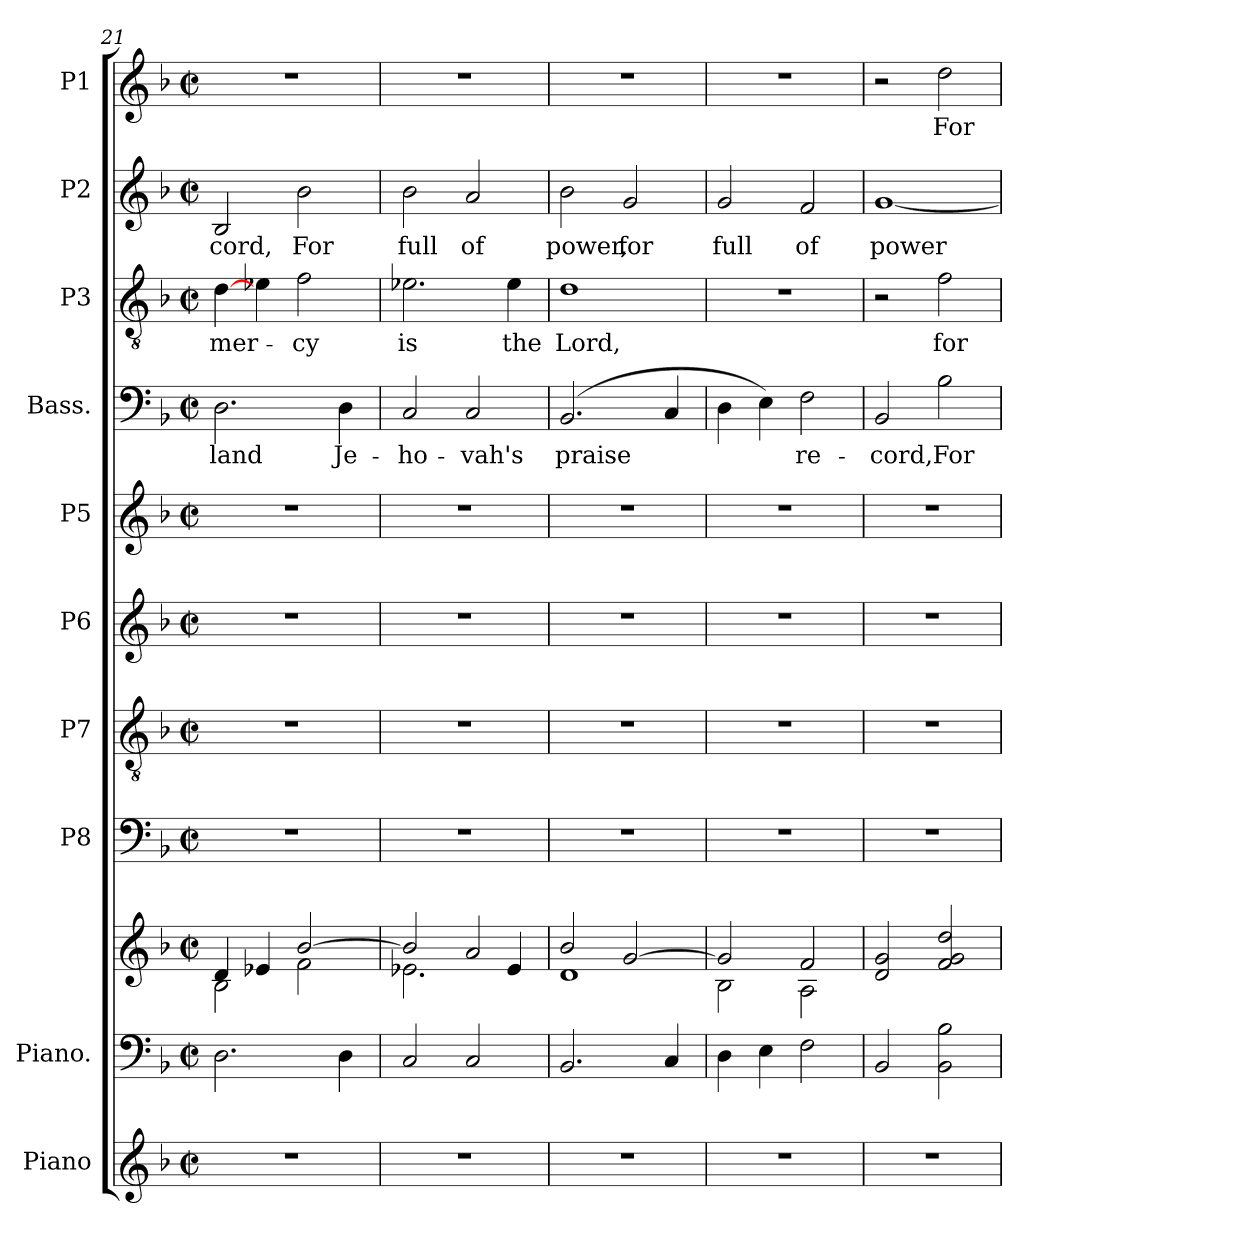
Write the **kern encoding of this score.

**kern	**kern	**kern	**kern	**kern	**kern	**kern	**kern	**text	**kern	**text	**kern	**text	**kern	**text
*part10	*part9	*part9	*part8	*part7	*part6	*part5	*part4	*part4	*part3	*part3	*part2	*part2	*part1	*part1
*staff11	*staff10	*staff9	*staff8	*staff7	*staff6	*staff5	*staff4	*staff4	*staff3	*staff3	*staff2	*staff2	*staff1	*staff1
*I"Piano	*I"Piano.	*	*I"P8	*I"P7	*I"P6	*I"P5	*I"Bass.	*	*I"P3	*	*I"P2	*	*I"P1	*
*I'Pno.	*	*	*	*	*	*	*	*	*	*	*	*	*	*
*clefG2	*clefF4	*clefG2	*clefF4	*clefGv2	*clefG2	*clefG2	*clefF4	*	*clefGv2	*	*clefG2	*	*clefG2	*
*k[b-]	*k[b-]	*k[b-]	*k[b-]	*k[b-]	*k[b-]	*k[b-]	*k[b-]	*	*k[b-]	*	*k[b-]	*	*k[b-]	*
*F:	*F:	*F:	*F:	*F:	*F:	*F:	*F:	*	*F:	*	*F:	*	*F:	*
*M2/2	*M2/2	*M2/2	*M2/2	*M2/2	*M2/2	*M2/2	*M2/2	*	*M2/2	*	*M2/2	*	*M2/2	*
*met(c|)	*met(c|)	*met(c|)	*met(c|)	*met(c|)	*met(c|)	*met(c|)	*met(c|)	*	*met(c|)	*	*met(c|)	*	*met(c|)	*
=21	=21	=21	=21	=21	=21	=21	=21	=21	=21	=21	=21	=21	=21	=21
*	*	*^	*	*	*	*	*	*	*	*	*	*	*	*
!	!	!	!	!	!	!	!	!	!LO:LY:b:color=#000000	!	!	!	!	!	!
!	!	!	!	!	!	!	!	!	!	!	!LO:LY:b:color=#000000	!	!	!	!
!	!	!	!	!	!	!	!	!	!	!	!	!	!LO:LY:b:color=#000000	!	!
1r	2.Di\	4di/	2B-i\	1r	1r	1r	1r	2.Di\	land	[4di\	mer-	2B-i/	-cord,	1r	.
.	.	4e-Xi/	.	.	.	.	.	.	.	4e-Xi\	.	.	.	.	.
!	!	!	!	!	!	!	!	!	!	!	!LO:LY:b:color=#000000	!	!	!	!
!	!	!	!	!	!	!	!	!	!	!	!	!	!LO:LY:b:color=#000000	!	!
.	.	[2b-i/	2fi\	.	.	.	.	.	.	2fi\	-cy	2b-i\	For	.	.
!	!	!	!	!	!	!	!	!	!LO:LY:b:color=#000000	!	!	!	!	!	!
.	4Di\	.	.	.	.	.	.	4Di\	Je-	.	.	.	.	.	.
=22	=22	=22	=22	=22	=22	=22	=22	=22	=22	=22	=22	=22	=22	=22	=22
!	!	!	!	!	!	!	!	!	!LO:LY:b:color=#000000	!	!	!	!	!	!
!	!	!	!	!	!	!	!	!	!	!	!LO:LY:b:color=#000000	!	!	!	!
!	!	!	!	!	!	!	!	!	!	!	!	!	!LO:LY:b:color=#000000	!	!
1r	2Ci/	2b-i/]	2.e-Xi\	1r	1r	1r	1r	2Ci/	-ho-	2.e-Xi\	is	2b-i\	full	1r	.
!	!	!	!	!	!	!	!	!	!LO:LY:b:color=#000000	!	!	!	!	!	!
!	!	!	!	!	!	!	!	!	!	!	!	!	!LO:LY:b:color=#000000	!	!
.	2Ci/	2ai/	.	.	.	.	.	2Ci/	-vah's	.	.	2ai/	of	.	.
!	!	!	!	!	!	!	!	!	!	!	!LO:LY:b:color=#000000	!	!	!	!
.	.	.	4e-i/	.	.	.	.	.	.	4e-i\	the	.	.	.	.
=23	=23	=23	=23	=23	=23	=23	=23	=23	=23	=23	=23	=23	=23	=23	=23
!	!	!	!	!	!	!	!	!	!LO:LY:b:color=#000000	!	!	!	!	!	!
!	!	!	!	!	!	!	!	!	!	!	!LO:LY:b:color=#000000	!	!	!	!
!	!	!	!	!	!	!	!	!	!	!	!	!	!LO:LY:b:color=#000000	!	!
1r	2.BB-i/	2b-i/	1di	1r	1r	1r	1r	(2.BB-i/	praise	1di	Lord,	2b-i\	power,	1r	.
!	!	!	!	!	!	!	!	!	!	!	!	!	!LO:LY:b:color=#000000	!	!
.	.	[2gi/	.	.	.	.	.	.	.	.	.	2gi/	for	.	.
!	!	!	!	!	!	!	!	!	!LO:LY:b:color=#000000	!	!	!	!	!	!
.	4Ci/	.	.	.	.	.	.	4Ci/	.	.	.	.	.	.	.
=24	=24	=24	=24	=24	=24	=24	=24	=24	=24	=24	=24	=24	=24	=24	=24
!	!	!	!	!	!	!	!	!	!LO:LY:b:color=#000000	!	!	!	!	!	!
!	!	!	!	!	!	!	!	!	!	!	!	!	!LO:LY:b:color=#000000	!	!
1r	4Di\	2gi/]	2B-i\	1r	1r	1r	1r	4Di\	.	1r	.	2gi/	full	1r	.
!	!	!	!	!	!	!	!	!	!LO:LY:b:color=#000000	!	!	!	!	!	!
.	4Ei\	.	.	.	.	.	.	4Ei\)	.	.	.	.	.	.	.
!	!	!	!	!	!	!	!	!	!LO:LY:b:color=#000000	!	!	!	!	!	!
!	!	!	!	!	!	!	!	!	!	!	!	!	!LO:LY:b:color=#000000	!	!
.	2Fi\	2fi/	2Ai\	.	.	.	.	2Fi\	re-	.	.	2fi/	of	.	.
*	*	*v	*v	*	*	*	*	*	*	*	*	*	*	*	*
!!LO:PB:g=z
=25	=25	=25	=25	=25	=25	=25	=25	=25	=25	=25	=25	=25	=25	=25
*	*	*^	*	*	*	*	*	*	*	*	*	*	*	*
!	!	!	!	!	!	!	!	!	!LO:LY:b:color=#000000	!	!	!	!	!	!
*	*	*v	*v	*	*	*	*	*	*	*	*	*	*	*	*
*	*	*^	*	*	*	*	*	*	*	*	*	*	*	*
!	!	!	!	!	!	!	!	!	!	!	!	!	!LO:LY:b:color=#000000	!	!
*	*	*v	*v	*	*	*	*	*	*	*	*	*	*	*	*
1r	2BB-i/	2di/ 2gi	1r	1r	1r	1r	2BB-i/	-cord,	2r	.	[1gi	power	2r	.
!	!	!	!	!	!	!	!	!LO:LY:b:color=#000000	!	!	!	!	!	!
!	!	!	!	!	!	!	!	!	!	!LO:LY:b:color=#000000	!	!	!	!
!	!	!	!	!	!	!	!	!	!	!	!	!	!	!LO:LY:b:color=#000000
.	2BB-i\ 2B-i	2fi/ 2gi 2ddi	.	.	.	.	2B-i\	For	2fi\	for	.	.	2ddi\	For
=	=	=	=	=	=	=	=	=	=	=	=	=	=	=
*-	*-	*-	*-	*-	*-	*-	*-	*-	*-	*-	*-	*-	*-	*-
